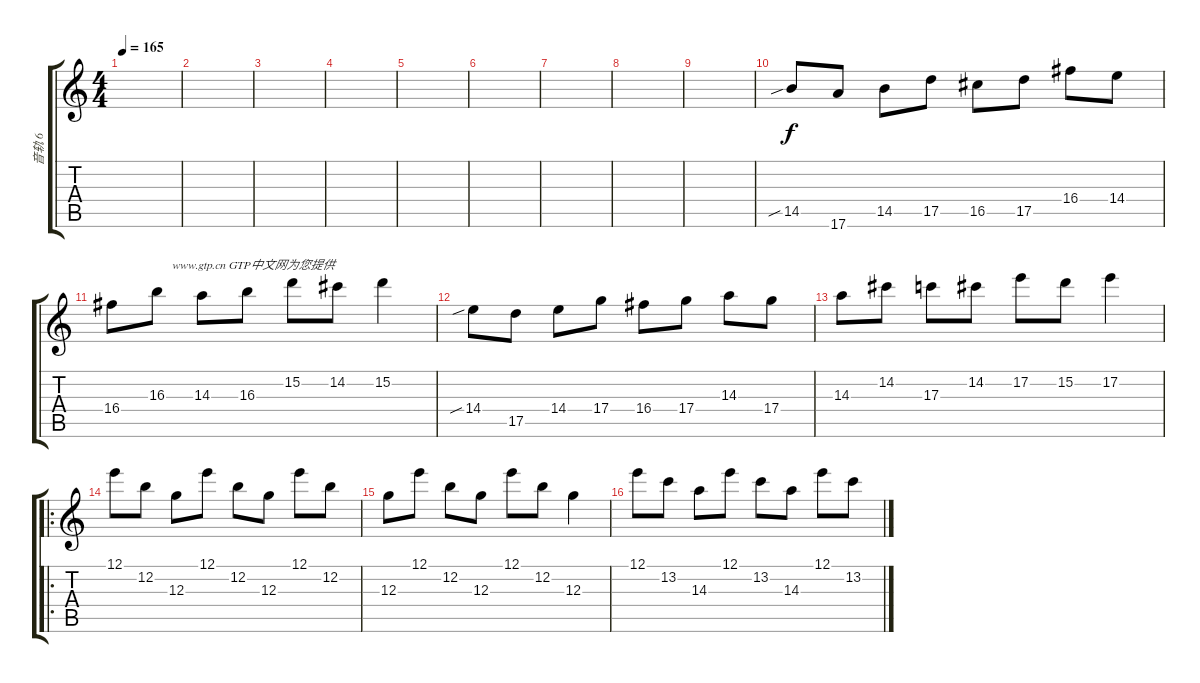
\track ("音轨 6" "音轨 6") {instrument overdrivenguitar}
\staff {score tabs}
\tuning (E4 B3 G3 D3 A2 E2) {hide}
\ts (4 4)
\tempo 165
\clef g2
\ks c
|
|
|
|
|
|
|
|
|
14.5{sib}.8 17.6.8 14.5.8 17.5.8 16.5.8 17.5.8 16.4.8 14.4.8 |
16.4.8{txt "                    www.gtp.cn GTP中文网为您提供"} 16.3.8 14.3.8 16.3.8 15.2.8 14.2.8 15.2.4 |
14.4{sib}.8 17.5.8 14.4.8 17.4.8 16.4.8 17.4.8 14.3.8 17.4.8 |
14.3.8 14.2.8 17.3.8 14.2.8 17.2.8 15.2.8 17.2.4 |
\ro
12.1.8 12.2.8 12.3.8 12.1.8 12.2.8 12.3.8 12.1.8 12.2.8 |
12.3.8 12.1.8 12.2.8 12.3.8 12.1.8 12.2.8 12.3.4 |
12.1.8 13.2.8 14.3.8 12.1.8 13.2.8 14.3.8 12.1.8 13.2.8
